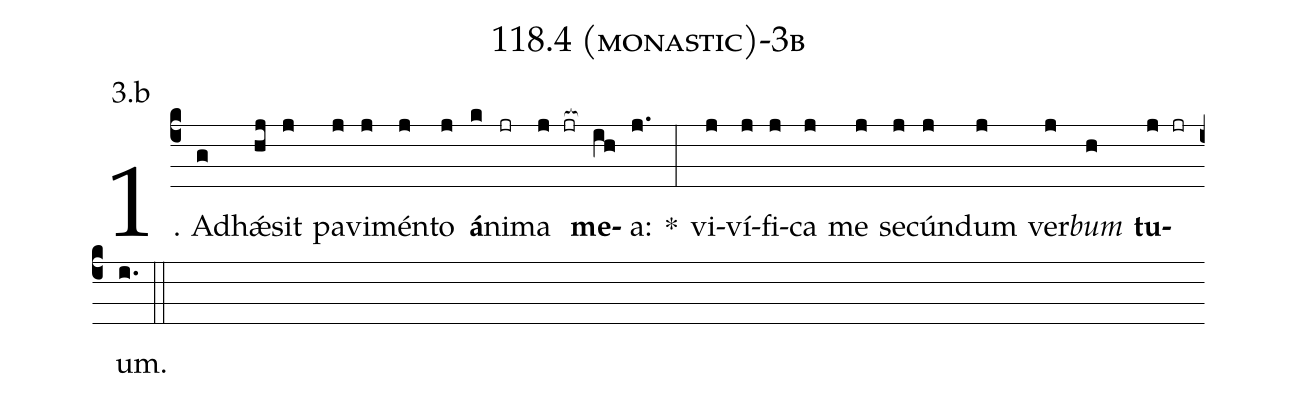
name: 118.4 (monastic)-3b;
annotation: 3.b;
%%
(c4)1. Ad(g)hǽ(hj)sit(j) pa(j)vi(j)mén(j)to(j) <b>á</b>(k)ni(jr)ma(j jr[ocb:1{]) <b>me</b>(ih[ocb:0}])a:(j.) *(:) vi(j)ví(j)fi(j)ca(j) me(j) se(j)cún(j)dum(j) ver(j)<i>bum</i>(h) <b>tu</b>(j jr)um.(i.) (::)
